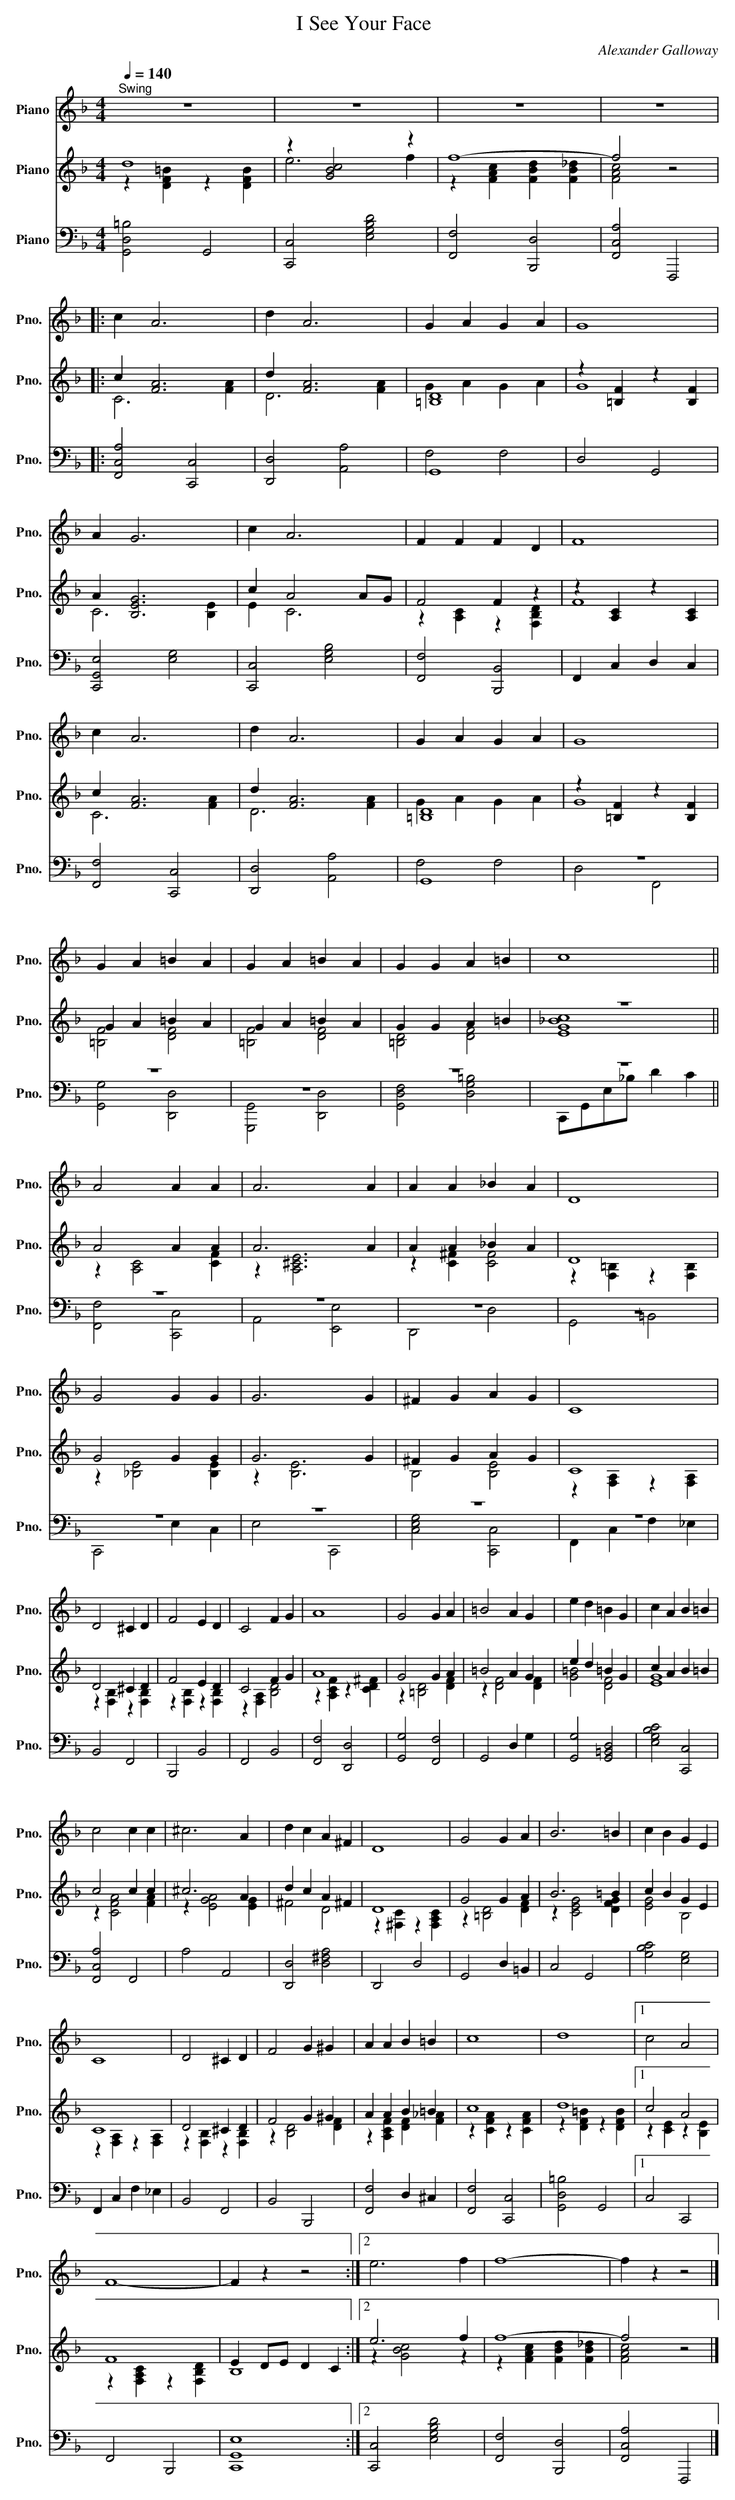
X:1
T:I See Your Face
C:Alexander Galloway
%%score 1 ( 2 3 ) ( 4 5 )
L:1/4
Q:1/4=140
M:4/4
K:F
V:1 treble nm="Piano" snm="Pno."
V:2 treble nm="Piano" snm="Pno."
V:3 treble
V:4 bass nm="Piano" snm="Pno."
V:5 bass
V:1
"^Swing" z4 | z4 | z4 | z4 |:$ c A3 | d A3 | G A G A | G4 |$ A G3 | c A3 | F F F D | F4 |$ c A3 |
d A3 | G A G A | G4 |$ G A =B A | G A =B A | G G A =B | c4 ||$ A2 A A | A3 A | A A _B A | D4 |$
G2 G G | G3 G | ^F G A G | C4 |$ D2 ^C D | F2 E D | C2 F G | A4 | G2 G A | =B2 A G | e d =B G |
c A B =B |$ c2 c c | ^c3 A | d c A ^F | D4 | G2 G A | B3 =B | c B G E |$ C4 | D2 ^C D | F2 G ^G |
A A B =B | c4 | d4 |1 c2 A2 |$ F4- | F z z2 :|2 e3 f | f4- | f z z2 |]
V:2
d4 | z [GBc]2 z | f4- | f2 z2 |:$ c [FA]3 | d [FA]3 | [=B,D]4 | z [=B,F] z [B,F] |$ A [B,EG]3 |
c A2 A/G/ | F2 F z | z [A,C] z [A,C] |$ c [FA]3 | d [FA]3 | [=B,D]4 | z [=B,F] z [B,F] |$
G A =B A | G A =B A | G G A =B | z4 ||$ A2 A A | A3 A | A A _B A | D4 |$ G2 G G | G3 G |
^F G A G | C4 |$ D2 ^C D | F2 E D | C2 F G | A4 | G2 G A | =B2 A G | e d =B G | c A B =B |$
c2 c c | ^c3 A | d c A ^F | D4 | G2 G A | B3 =B | c B G E |$ C4 | D2 ^C D | F2 G ^G | A A B =B |
c4 | d4 |1 c2 A2 |$ F4 | E D/E/ D C :|2 e3 f | f4- | f2 z2 |]
V:3
z [DF=B] z [DFB] | e3 f | z [FAc] [FBd] [FB_d] | [FAc]2 z2 |:$ C3 [FA] | D3 [FA] | G A G A | G4 |$
C3 [B,E] | E C3 | z [A,C] z [F,B,D] | F4 |$ C3 [FA] | D3 [FA] | G A G A | G4 |$ [=B,F]2 [DF]2 |
[=B,F]2 [DF]2 | [=B,D]2 [DF]2 | [EG_Bc]4 ||$ z [A,C]2 [CF] | z [A,^CE]3 | z [C^F] [CF]2 |
z [F,=B,] z [F,B,] |$ z [_B,E]2 [B,E] | z [B,E]3 | B,2 [B,E]2 | z [F,A,] z [F,A,] |$
z [F,B,] z [F,B,] | z [F,B,] z [F,B,] | z [F,A,] [B,D]2 | z [A,CF] z [CD^F] | z [=B,D]2 [DF] |
z [DF]2 [DF] | [G=B]2 [DF]2 | [EG]4 |$ z [CFA]2 [FA] | z [EGA]2 [EG] | ^F2 D2 |
z [^F,C] z [F,A,C] | z [=B,D]2 [DF] | z [CEG]2 [DFG] | [EG]2 B,2 |$ z [F,A,] z [F,A,] |
z [F,B,] z [F,B,] | z [B,D]2 [DF] | z [A,CF] [DF] [F_A] | z [CFA] z [CFA] | z [DF=B] z [DFB] |1
z [CE] z [B,E] |$ z [F,A,C] z [F,B,D] | B,4 :|2 z [GBc]2 z | z [FAc] [FBd] [FB_d] | [FAc]2 z2 |]
V:4
[G,,D,=B,]2 G,,2 | [C,,C,]2 [E,G,B,D]2 | [F,,F,]2 [B,,,D,]2 | [F,,C,A,]2 F,,,2 |:$
[F,,C,A,]2 [C,,C,]2 | [D,,D,]2 [A,,A,]2 | G,,4 | D,2 G,,2 |$ [C,,G,,E,]2 [E,G,]2 |
[C,,C,]2 [E,G,B,]2 | [F,,F,]2 [B,,,B,,]2 | F,, C, D, C, |$ [F,,F,]2 [C,,C,]2 | [D,,D,]2 [A,,A,]2 |
G,,4 | z4 |$ z4 | z4 | z4 | z4 ||$ z4 | z4 | z4 | z4 |$ z4 | z4 | z4 | z4 |$ B,,2 F,,2 |
B,,,2 B,,2 | F,,2 B,,2 | [F,,F,]2 [D,,D,]2 | [G,,G,]2 [F,,F,]2 | G,,2 D, G, |
[G,,G,]2 [G,,=B,,D,]2 | [E,G,B,C]2 [C,,C,]2 |$ [F,,C,A,]2 F,,2 | A,2 A,,2 | [D,,D,]2 [D,^F,A,]2 |
D,,2 D,2 | G,,2 D, =B,, | C,2 G,,2 | [G,B,C]2 [E,G,]2 |$ F,, C, F, _E, | B,,2 F,,2 | B,,2 B,,,2 |
[F,,F,]2 D, ^C, | [F,,F,]2 [C,,C,]2 | [G,,D,=B,]2 G,,2 |1 C,2 C,,2 |$ F,,2 B,,,2 | [C,,G,,E,]4 :|2
[C,,C,]2 [E,G,B,D]2 | [F,,F,]2 [B,,,D,]2 | [F,,C,A,]2 F,,,2 |]
V:5
x4 | x4 | x4 | x4 |:$ x4 | x4 | F,2 F,2 | x4 |$ x4 | x4 | x4 | x4 |$ x4 | x4 | F,2 F,2 |
D,2 F,,2 |$ [G,,G,]2 [D,,D,]2 | [G,,,G,,]2 [D,,D,]2 | [G,,D,F,]2 [D,G,=B,]2 |
C,,/G,,/E,/_B,/ D C ||$ [F,,F,]2 [C,,C,]2 | A,,2 [E,,E,]2 | D,,2 D,2 | G,,2 =B,,2 |$ C,,2 E, C, |
E,2 C,,2 | [C,E,G,]2 [C,,C,]2 | F,, C, F, _E, |$ x4 | x4 | x4 | x4 | x4 | x4 | x4 | x4 |$ x4 |
x4 | x4 | x4 | x4 | x4 | x4 |$ x4 | x4 | x4 | x4 | x4 | x4 |1 x4 |$ x4 | x4 :|2 x4 | x4 | x4 |]
